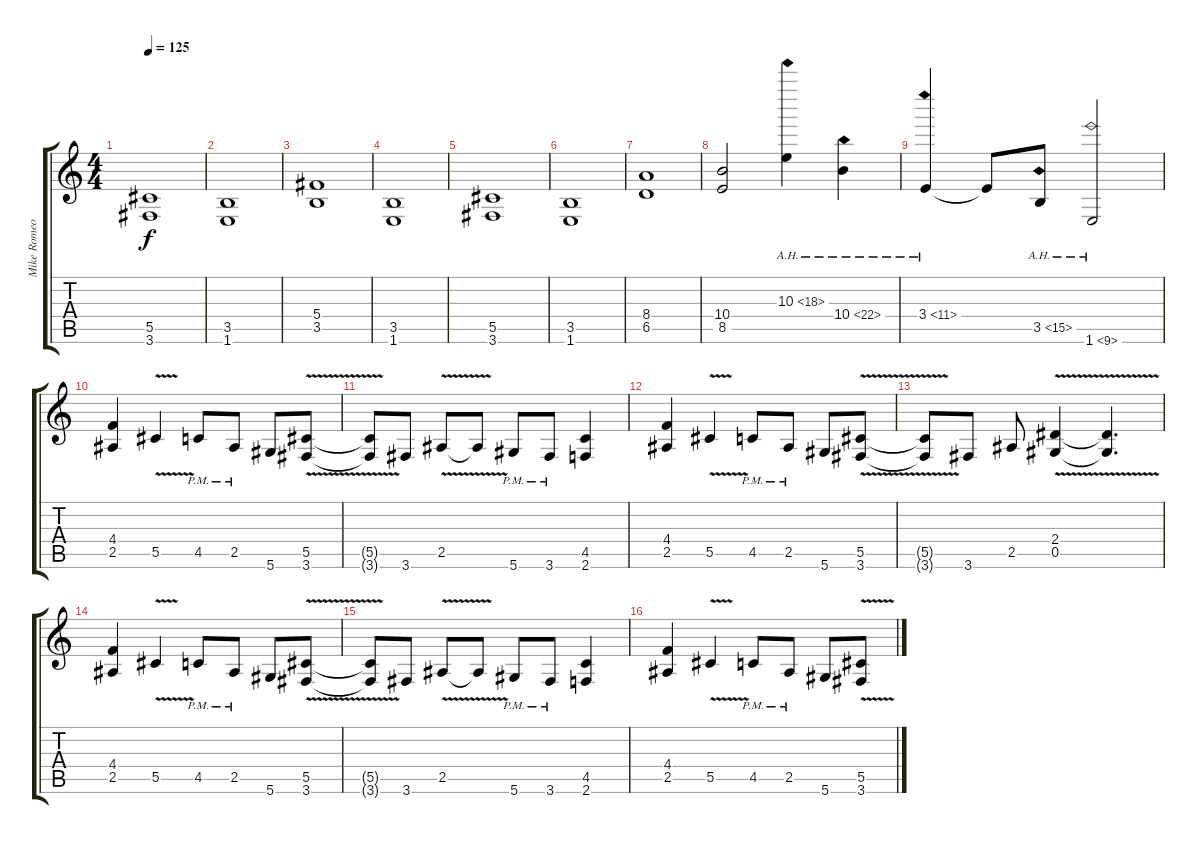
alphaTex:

\track ("Mike Romeo (Symphony X)" "Mike Romeo") {instrument distortionguitar}
\staff {score tabs}
\tuning (Eb4 Bb3 Gb3 Db3 Ab2 Eb2) {hide}
\ts (4 4)
\tempo 125
\clef g2
\ks c
(5.5 3.6).1{dy f} |
(3.5 1.6).1 |
(5.4 3.5).1 |
(3.5 1.6).1 |
(5.5 3.6).1 |
(3.5 1.6).1 |
(8.4 6.5).1 |
(10.4 8.5).2 10.3{ah 8}.4 10.4{ah 12}.4 |
3.4{ah 8}.4 3.4{t}.8 3.5{ah 12}.8 1.6{ah 8}.2 |
(4.4 2.5).4 5.5{v}.4 4.5{pm}.8 2.5{pm}.8 5.6.8 (5.5 3.6{v}).8 |
(5.5{t} 3.6{t}).8 3.6.8 2.5{v}.8 2.5{t}.8 5.6{pm}.8 3.6{pm}.8 (4.5 2.6).4 |
(4.4 2.5).4 5.5{v}.4 4.5{pm}.8 2.5{pm}.8 5.6.8 (5.5 3.6{v}).8 |
(5.5{t} 3.6{t}).8 3.6.8 2.5.8 (2.4 0.5{v}).4 (2.4{t} 0.5{t}).4{d} |
(4.4 2.5).4 5.5{v}.4 4.5{pm}.8 2.5{pm}.8 5.6.8 (5.5 3.6{v}).8 |
(5.5{t} 3.6{t}).8 3.6.8 2.5{v}.8 2.5{t}.8 5.6{pm}.8 3.6{pm}.8 (4.5 2.6).4 |
(4.4 2.5).4 5.5{v}.4 4.5{pm}.8 2.5{pm}.8 5.6.8 (5.5 3.6{v}).8
